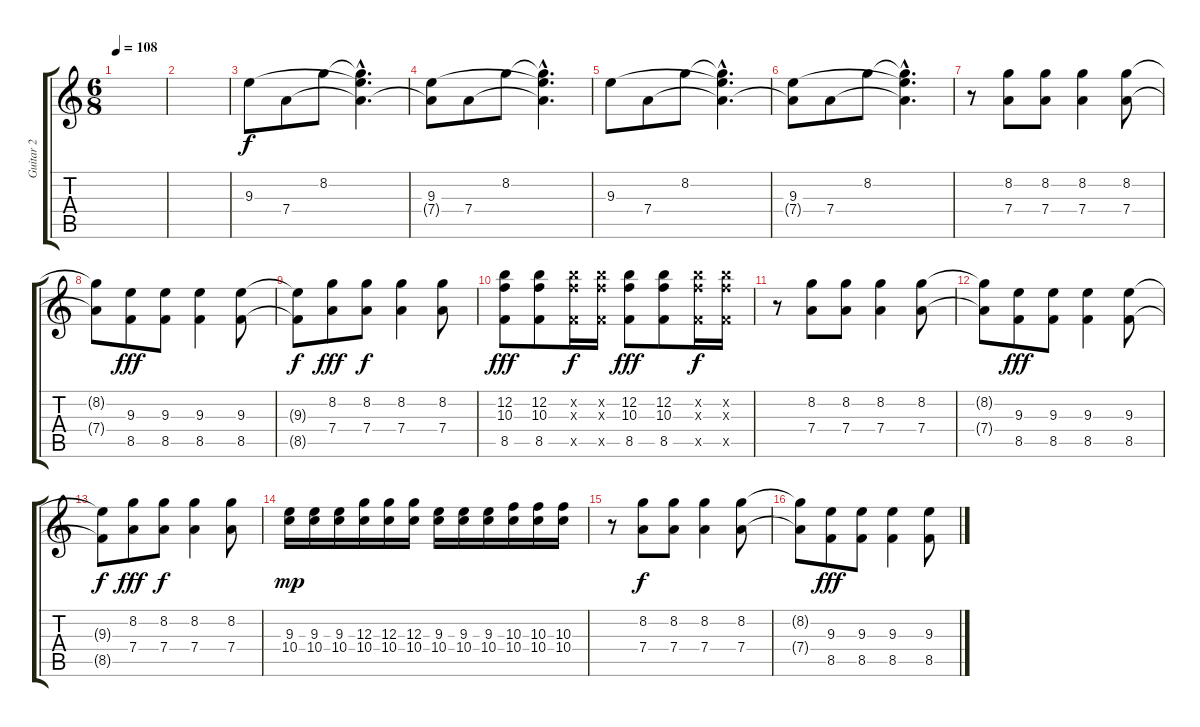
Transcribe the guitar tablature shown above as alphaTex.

\track ("Guitar 2" "Guitar 2") {instrument electricguitarjazz}
\staff {score tabs}
\tuning (E4 B3 G3 D3 A2 E2) {hide}
\ts (6 8)
\tempo 108
\clef g2
\ks c
|
|
9.3.8{dy f volume 11 instrument overdrivenguitar} 7.4.8 8.2.8 (8.2{hac t} 9.3{hac t} 7.4{hac t}).4{d} |
(9.3 7.4{t}).8 7.4.8 8.2.8 (8.2{hac t} 9.3{hac t} 7.4{hac t}).4{d} |
9.3.8{volume 11 instrument overdrivenguitar} 7.4.8 8.2.8 (8.2{hac t} 9.3{hac t} 7.4{hac t}).4{d} |
(9.3 7.4{t}).8 7.4.8 8.2.8 (8.2{hac t} 9.3{hac t} 7.4{hac t}).4{d} |
r.8{volume 5 instrument distortionguitar} (8.2 7.4).8 (8.2 7.4).8 (8.2 7.4).4 (8.2 7.4).8 |
(8.2{t} 7.4{t}).8 (9.3 8.5).8{dy fff volume 7} (9.3 8.5).8 (9.3 8.5).4 (9.3 8.5).8 |
(9.3{t} 8.5{t}).8{dy f} (8.2 7.4).8{dy fff volume 5} (8.2 7.4).8{dy f} (8.2 7.4).4 (8.2 7.4).8 |
(12.2 10.3 8.5).8{dy fff volume 7} (12.2 10.3 8.5).8 (12.2{x} 10.3{x} 8.5{x}).16{dy f} (12.2{x} 10.3{x} 8.5{x}).16 (12.2 10.3 8.5).8{dy fff} (12.2 10.3 8.5).8 (12.2{x} 10.3{x} 8.5{x}).16{dy f} (12.2{x} 10.3{x} 8.5{x}).16 |
r.8{volume 5 instrument distortionguitar} (8.2 7.4).8 (8.2 7.4).8 (8.2 7.4).4 (8.2 7.4).8 |
(8.2{t} 7.4{t}).8 (9.3 8.5).8{dy fff volume 7} (9.3 8.5).8 (9.3 8.5).4 (9.3 8.5).8 |
(9.3{t} 8.5{t}).8{dy f} (8.2 7.4).8{dy fff volume 5} (8.2 7.4).8{dy f} (8.2 7.4).4 (8.2 7.4).8 |
(9.3 10.4).16{dy mp volume 10} (9.3 10.4).16 (9.3 10.4).16 (12.3 10.4).16 (12.3 10.4).16 (12.3 10.4).16 (9.3 10.4).16 (9.3 10.4).16 (9.3 10.4).16 (10.3 10.4).16 (10.3 10.4).16 (10.3 10.4).16 |
r.8{volume 5 instrument distortionguitar} (8.2 7.4).8{dy f} (8.2 7.4).8 (8.2 7.4).4 (8.2 7.4).8 |
(8.2{t} 7.4{t}).8 (9.3 8.5).8{dy fff volume 7} (9.3 8.5).8 (9.3 8.5).4 (9.3 8.5).8
